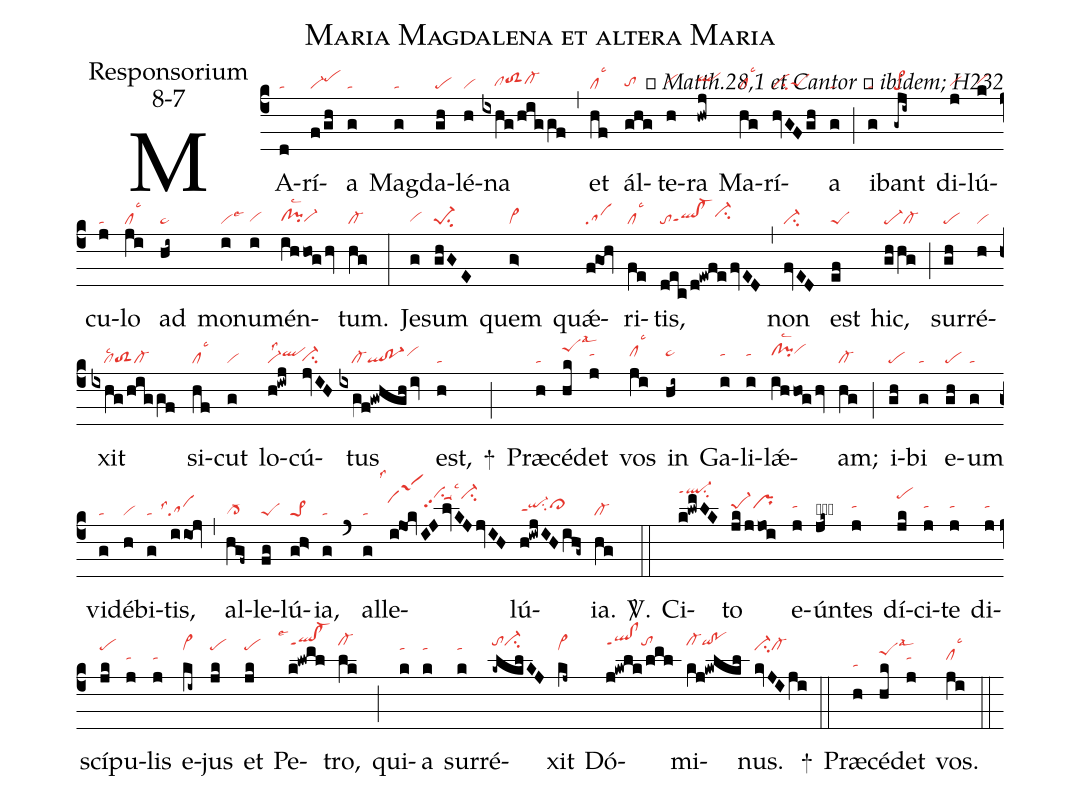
name:Maria Magdalena et altera Maria;
office-part:Responsorium;
mode:8-7;
commentary:ꝶ Matth.28,1 et Cantor ꝟ ibidem; H232;
nabc-lines:1;
%%
(c4)
MA(d|ta)rí(f/gh|vi-pehi)a(g|ta) Mag(g|ta)da(gh|pe)lé(h|vi)na(ixhg/higgf|////clhgtoS2hhcl-hh) (,)
et(hf|cllsc3) ál(ghg|tohg)te(h|vihh)ra(hwj|qlhi) Ma(hg|cllsc3)rí(hvGFgh|cipeShg)a(g|ta) (;)
i(g|ta)bant(-gji~|pe>) di(j|vihg)lú(k|vihh)cu(j|ta)lo(ji|cllsc3) ad(hi~|ta>) mo(i|vilse3)nu(i|vihg)mén(ihho!ghv|clhg!pihglsc2vi-hg)tum.(hg|cl-) (:)
Je(g|vihg)sum(ghGE|pe-1su2) quem(g>|vi>) quǽ(fgOh|sa)ri(fe|cllsc3)tis,(dec/d!ewfefvED|toqlhg!cl-hgppt1ci-hi) (,)
non(fvED|ci-) est(ef|peS) hic,(ghhg|pe-cl-) (;)
sur(gh|pe)ré(h|vi)xit(ixhg/higgf|////cllsc2toS2cl-) si(hf|cllsc3)cut(g|vi) lo(h!iwj|vi-lss2qlhi)cú(jvIH|ci-hg)tus(ixgf!gwhghiv|////cl-ql!po-1vihi) est,(h|ta) +(;)
Præ(h|ta)cé(hk|peShklsal3)det(j|tahi) vos(ji|clhilsc3) in(hi~|ta>hi) Ga(i|tahi)li(i|tahi)lǽ(ihho!ghv|clhi!pihilsc2vihj)am;(hg|cl-) (;)
i(gh|pe)bi(g|ta) e(gh|pe)um(g|ta) vi(g|ta)dé(h|vi)bi(g|ta)tis,(iiOj|```salss4) (,)
al(hgf~|cl->)le(fg|peS)lú(g!h>|pe>1)ia,(g|ta) (`)
al(g|ta)le(ijOkIJlvKJjvIH|```saM1hklss1vihmpp2su1suu1lsc3ci-hm)lú(h!iwjIHihg~|qi-hippt1su2cl>hi)ia.(hg|cl-) <sp>V/</sp>.(::)
Ci(k!lwmLK|ql-hpppt1su2)to(jk/jjo!i|pe-1hiprhi) e(j|tahi)ún(jk~|ta<hm)tes(j|tahi) dí(jk|pehm)ci(j|tahi)te(j|tahi) di(j|tahi)scí(jk|pehm)pu(j|tahi)lis(j|tahi) e(ki~|vi>hm)jus(jk|pehm) et(jk|pehm) Pe(k!lwml|```qlhp!cl-hpppt1lse4)tro,(lk|cl-hp) (;)
qui(k|tahm)a(k|tahm) sur(k|tahm)ré(-klklKJ|tohpci-hp)xit(kj~|vi>hm) Dó(j!kwlk/lml|qlhp!clhpppt1tohp)mi(kj!kwlkl|cl-hpqihp!pohp)nus.(kvJIji|ci-hmcl-hm) +(::)
Præ(h|ta)cé(hk|peShklsal3)det(j|tahi) vos.(ji|clhilsc3) (::)
